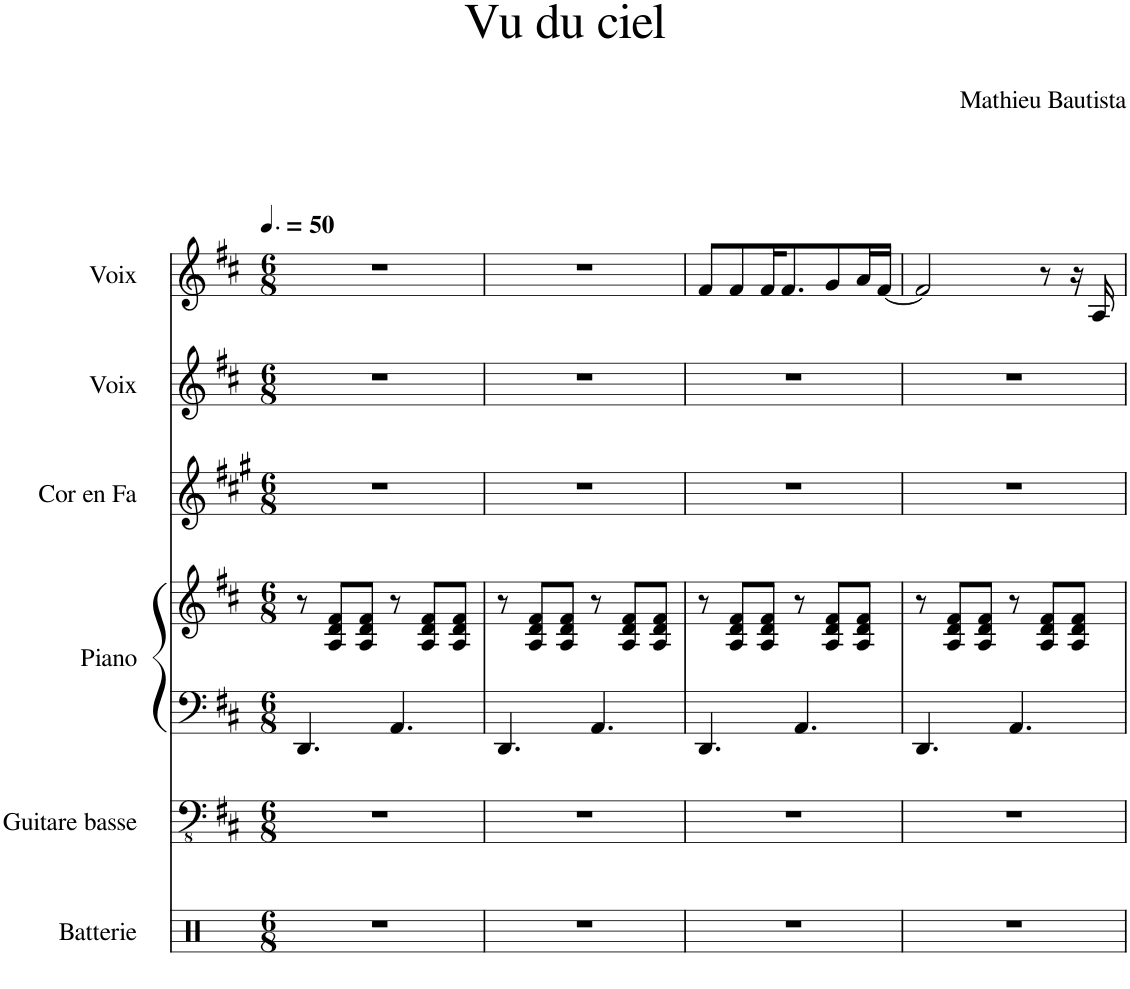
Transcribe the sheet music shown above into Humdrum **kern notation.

**kern	**kern	**kern	**kern	**kern	**kern	**kern
*part6	*part5	*part4	*part4	*part3	*part2	*part1
*staff7	*staff6	*staff5	*staff4	*staff3	*staff2	*staff1
*I"Batterie	*I"Guitare basse	*I"Piano	*	*I"Cor en Fa	*I"Voix	*I"Voix
*I'Batt.	*I'Guit. B.	*I'Pia.	*	*I'Cor Fa	*I'Vx.	*I'Vx.
*clefX	*clefFv4	*clefF4	*clefG2	*clefG2	*clefG2	*clefG2
*	*	*	*	*Trd4c7	*	*
*k[]	*k[f#c#]	*k[f#c#]	*k[f#c#]	*k[f#c#g#]	*k[f#c#]	*k[f#c#]
*M6/8	*M6/8	*M6/8	*M6/8	*M6/8	*M6/8	*M6/8
*MM75	*MM75	*MM75	*MM75	*MM75	*MM75	*MM75
=1	=1	=1	=1	=1	=1	=1
2.r	2.r	4.DD/	8r	2.r	2.r	2.r
.	.	.	8A/ 8d/ 8f#/L	.	.	.
.	.	.	8A/ 8d/ 8f#/J	.	.	.
.	.	4.AA/	8r	.	.	.
.	.	.	8A/ 8d/ 8f#/L	.	.	.
.	.	.	8A/ 8d/ 8f#/J	.	.	.
=2	=2	=2	=2	=2	=2	=2
2.r	2.r	4.DD/	8r	2.r	2.r	2.r
.	.	.	8A/ 8d/ 8f#/L	.	.	.
.	.	.	8A/ 8d/ 8f#/J	.	.	.
.	.	4.AA/	8r	.	.	.
.	.	.	8A/ 8d/ 8f#/L	.	.	.
.	.	.	8A/ 8d/ 8f#/J	.	.	.
=3	=3	=3	=3	=3	=3	=3
2.r	2.r	4.DD/	8r	2.r	2.r	8f#/L
.	.	.	8A/ 8d/ 8f#/L	.	.	8f#/
.	.	.	8A/ 8d/ 8f#/J	.	.	16f#/K
.	.	.	.	.	.	8.f#/
.	.	4.AA/	8r	.	.	.
.	.	.	8A/ 8d/ 8f#/L	.	.	8g/
.	.	.	8A/ 8d/ 8f#/J	.	.	16a/L
.	.	.	.	.	.	[16f#/JJ
=4	=4	=4	=4	=4	=4	=4
2.r	2.r	4.DD/	8r	2.r	2.r	2f#/]
.	.	.	8A/ 8d/ 8f#/L	.	.	.
.	.	.	8A/ 8d/ 8f#/J	.	.	.
.	.	4.AA/	8r	.	.	.
.	.	.	8A/ 8d/ 8f#/L	.	.	8r
.	.	.	8A/ 8d/ 8f#/J	.	.	16r
.	.	.	.	.	.	16A/
=	=	=	=	=	=	=
*-	*-	*-	*-	*-	*-	*-
